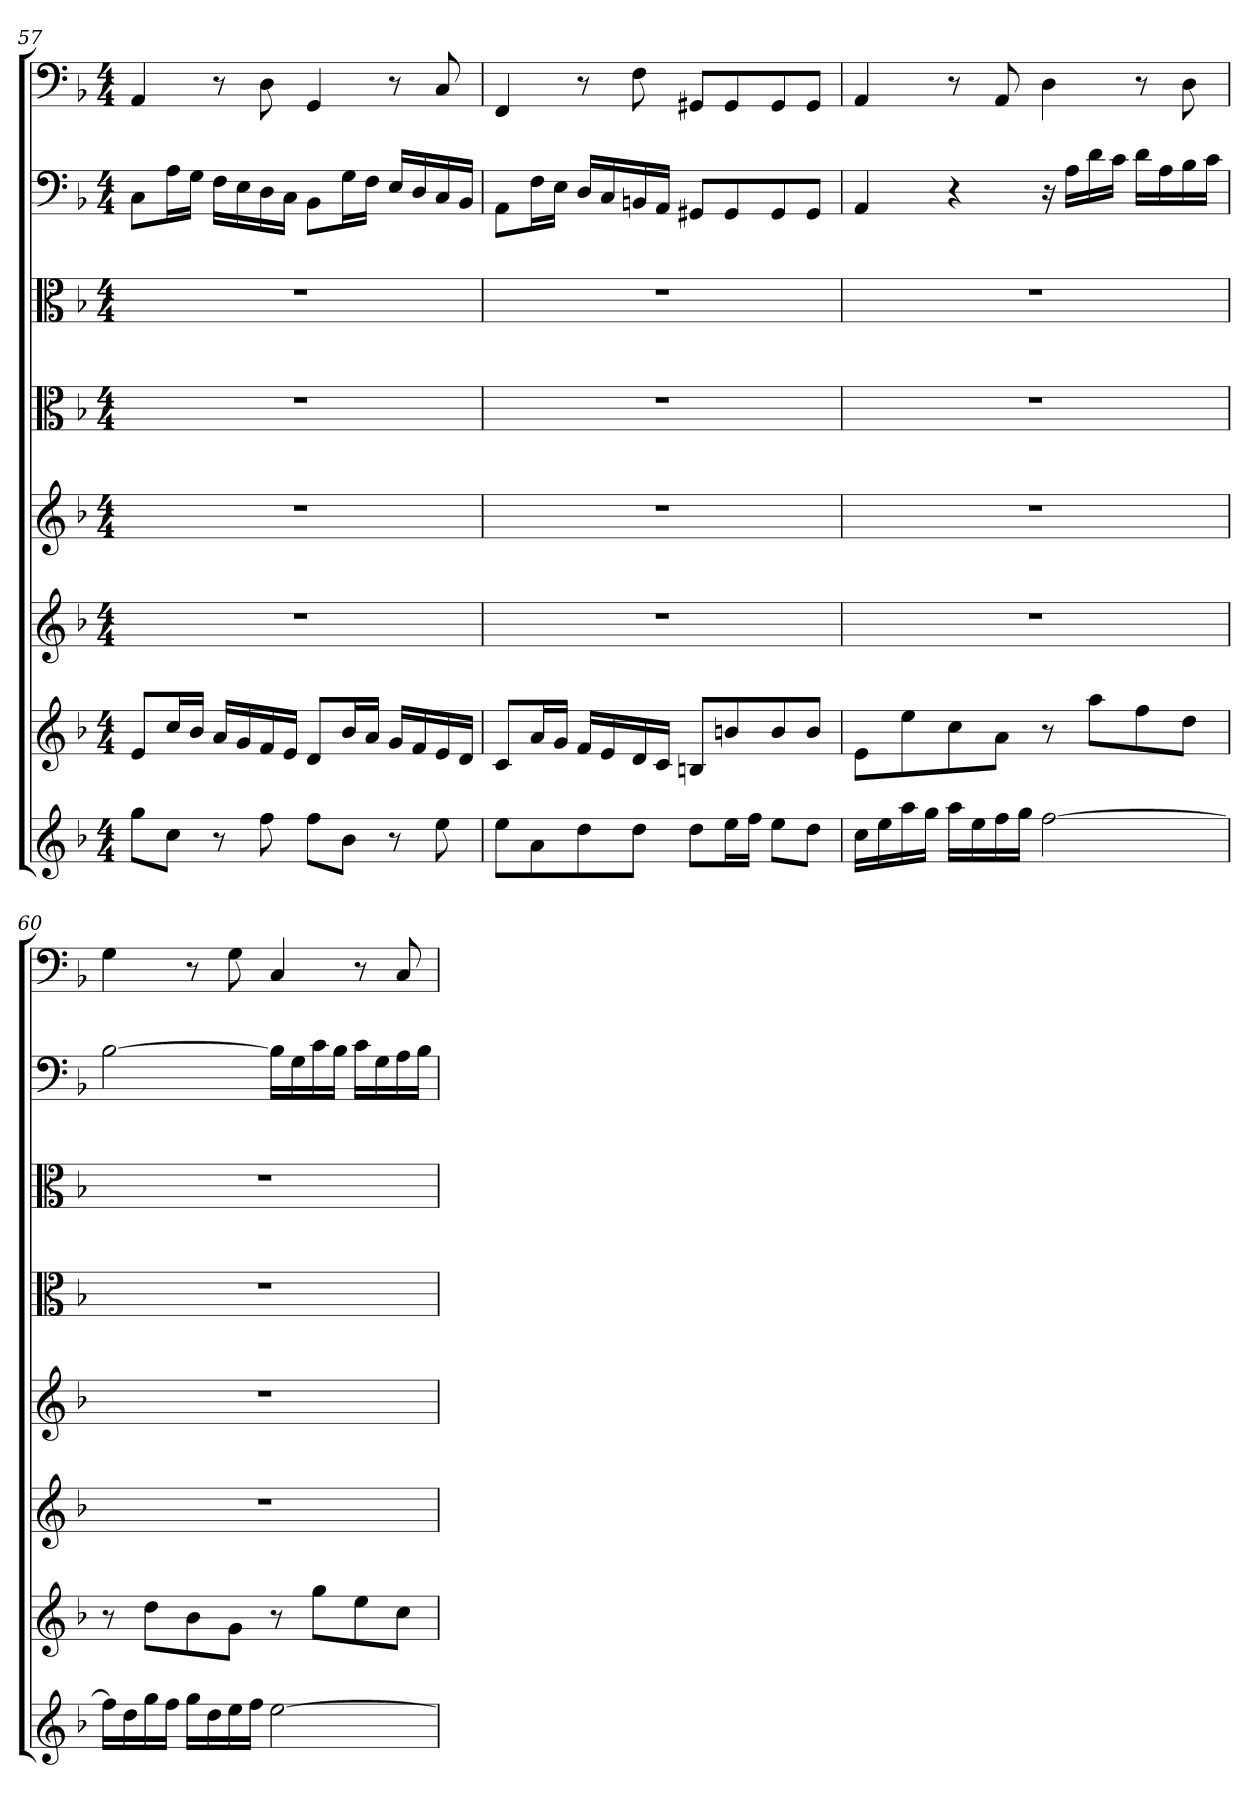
**kern	**kern	**kern	**kern	**kern	**kern	**kern	**kern
*part8	*part7	*part6	*part5	*part4	*part3	*part2	*part1
*staff8	*staff7	*staff6	*staff5	*staff4	*staff3	*staff2	*staff1
*clefG2	*clefG2	*clefG2	*clefG2	*clefC3	*clefC3	*clefF4	*clefF4
*k[b-]	*k[b-]	*k[b-]	*k[b-]	*k[b-]	*k[b-]	*k[b-]	*k[b-]
*d:	*d:	*d:	*d:	*d:	*d:	*d:	*d:
*M4/4	*M4/4	*M4/4	*M4/4	*M4/4	*M4/4	*M4/4	*M4/4
=57	=57	=57	=57	=57	=57	=57	=57
8gg\L	8e/L	1r	1r	1r	1r	8C\L	4AA/
8cc\J	16cc/L	.	.	.	.	16A\L	.
.	16b-/JJ	.	.	.	.	16G\JJ	.
8r	16a/LL	.	.	.	.	16F\LL	8r
.	16g/	.	.	.	.	16E\	.
8ff\	16f/	.	.	.	.	16D\	8D\
.	16e/JJ	.	.	.	.	16C\JJ	.
8ff\L	8d/L	.	.	.	.	8BB-\L	4GG/
8b-\J	16b-/L	.	.	.	.	16G\L	.
.	16a/JJ	.	.	.	.	16F\JJ	.
8r	16g/LL	.	.	.	.	16E/LL	8r
.	16f/	.	.	.	.	16D/	.
8ee\	16e/	.	.	.	.	16C/	8C/
.	16d/JJ	.	.	.	.	16BB-/JJ	.
=58	=58	=58	=58	=58	=58	=58	=58
8ee\L	8c/L	1r	1r	1r	1r	8AA\L	4FF/
8a\	16a/L	.	.	.	.	16F\L	.
.	16g/JJ	.	.	.	.	16E\JJ	.
8dd\	16f/LL	.	.	.	.	16D/LL	8r
.	16e/	.	.	.	.	16C/	.
8dd\J	16d/	.	.	.	.	16BBn/	8F\
.	16c/JJ	.	.	.	.	16AA/JJ	.
8dd\L	8Bn/L	.	.	.	.	8GG#X/L	8GG#X/L
16ee\L	8bn/	.	.	.	.	8GG#/	8GG#/
16ff\JJ	.	.	.	.	.	.	.
8ee\L	8b/	.	.	.	.	8GG#/	8GG#/
8dd\J	8b/J	.	.	.	.	8GG#/J	8GG#/J
=59	=59	=59	=59	=59	=59	=59	=59
16cc\LL	8e\L	1r	1r	1r	1r	4AA/	4AA/
16ee\	.	.	.	.	.	.	.
16aa\	8ee\	.	.	.	.	.	.
16gg\JJ	.	.	.	.	.	.	.
16aa\LL	8cc\	.	.	.	.	4r	8r
16ee\	.	.	.	.	.	.	.
16ff\	8a\J	.	.	.	.	.	8AA/
16gg\JJ	.	.	.	.	.	.	.
[2ff\	8r	.	.	.	.	16r	4D\
.	.	.	.	.	.	16A\LL	.
.	8aa\L	.	.	.	.	16d\	.
.	.	.	.	.	.	16c\JJ	.
.	8ff\	.	.	.	.	16d\LL	8r
.	.	.	.	.	.	16A\	.
.	8dd\J	.	.	.	.	16B-\	8D\
.	.	.	.	.	.	16c\JJ	.
=60	=60	=60	=60	=60	=60	=60	=60
16ff\LL]	8r	1r	1r	1r	1r	[2B-\	4G\
16dd\	.	.	.	.	.	.	.
16gg\	8dd\L	.	.	.	.	.	.
16ff\JJ	.	.	.	.	.	.	.
16gg\LL	8b-\	.	.	.	.	.	8r
16dd\	.	.	.	.	.	.	.
16ee\	8g\J	.	.	.	.	.	8G\
16ff\JJ	.	.	.	.	.	.	.
[2ee\	8r	.	.	.	.	16B-\LL]	4C/
.	.	.	.	.	.	16G\	.
.	8gg\L	.	.	.	.	16c\	.
.	.	.	.	.	.	16B-\JJ	.
.	8ee\	.	.	.	.	16c\LL	8r
.	.	.	.	.	.	16G\	.
.	8cc\J	.	.	.	.	16A\	8C/
.	.	.	.	.	.	16B-\JJ	.
=	=	=	=	=	=	=	=
*-	*-	*-	*-	*-	*-	*-	*-
